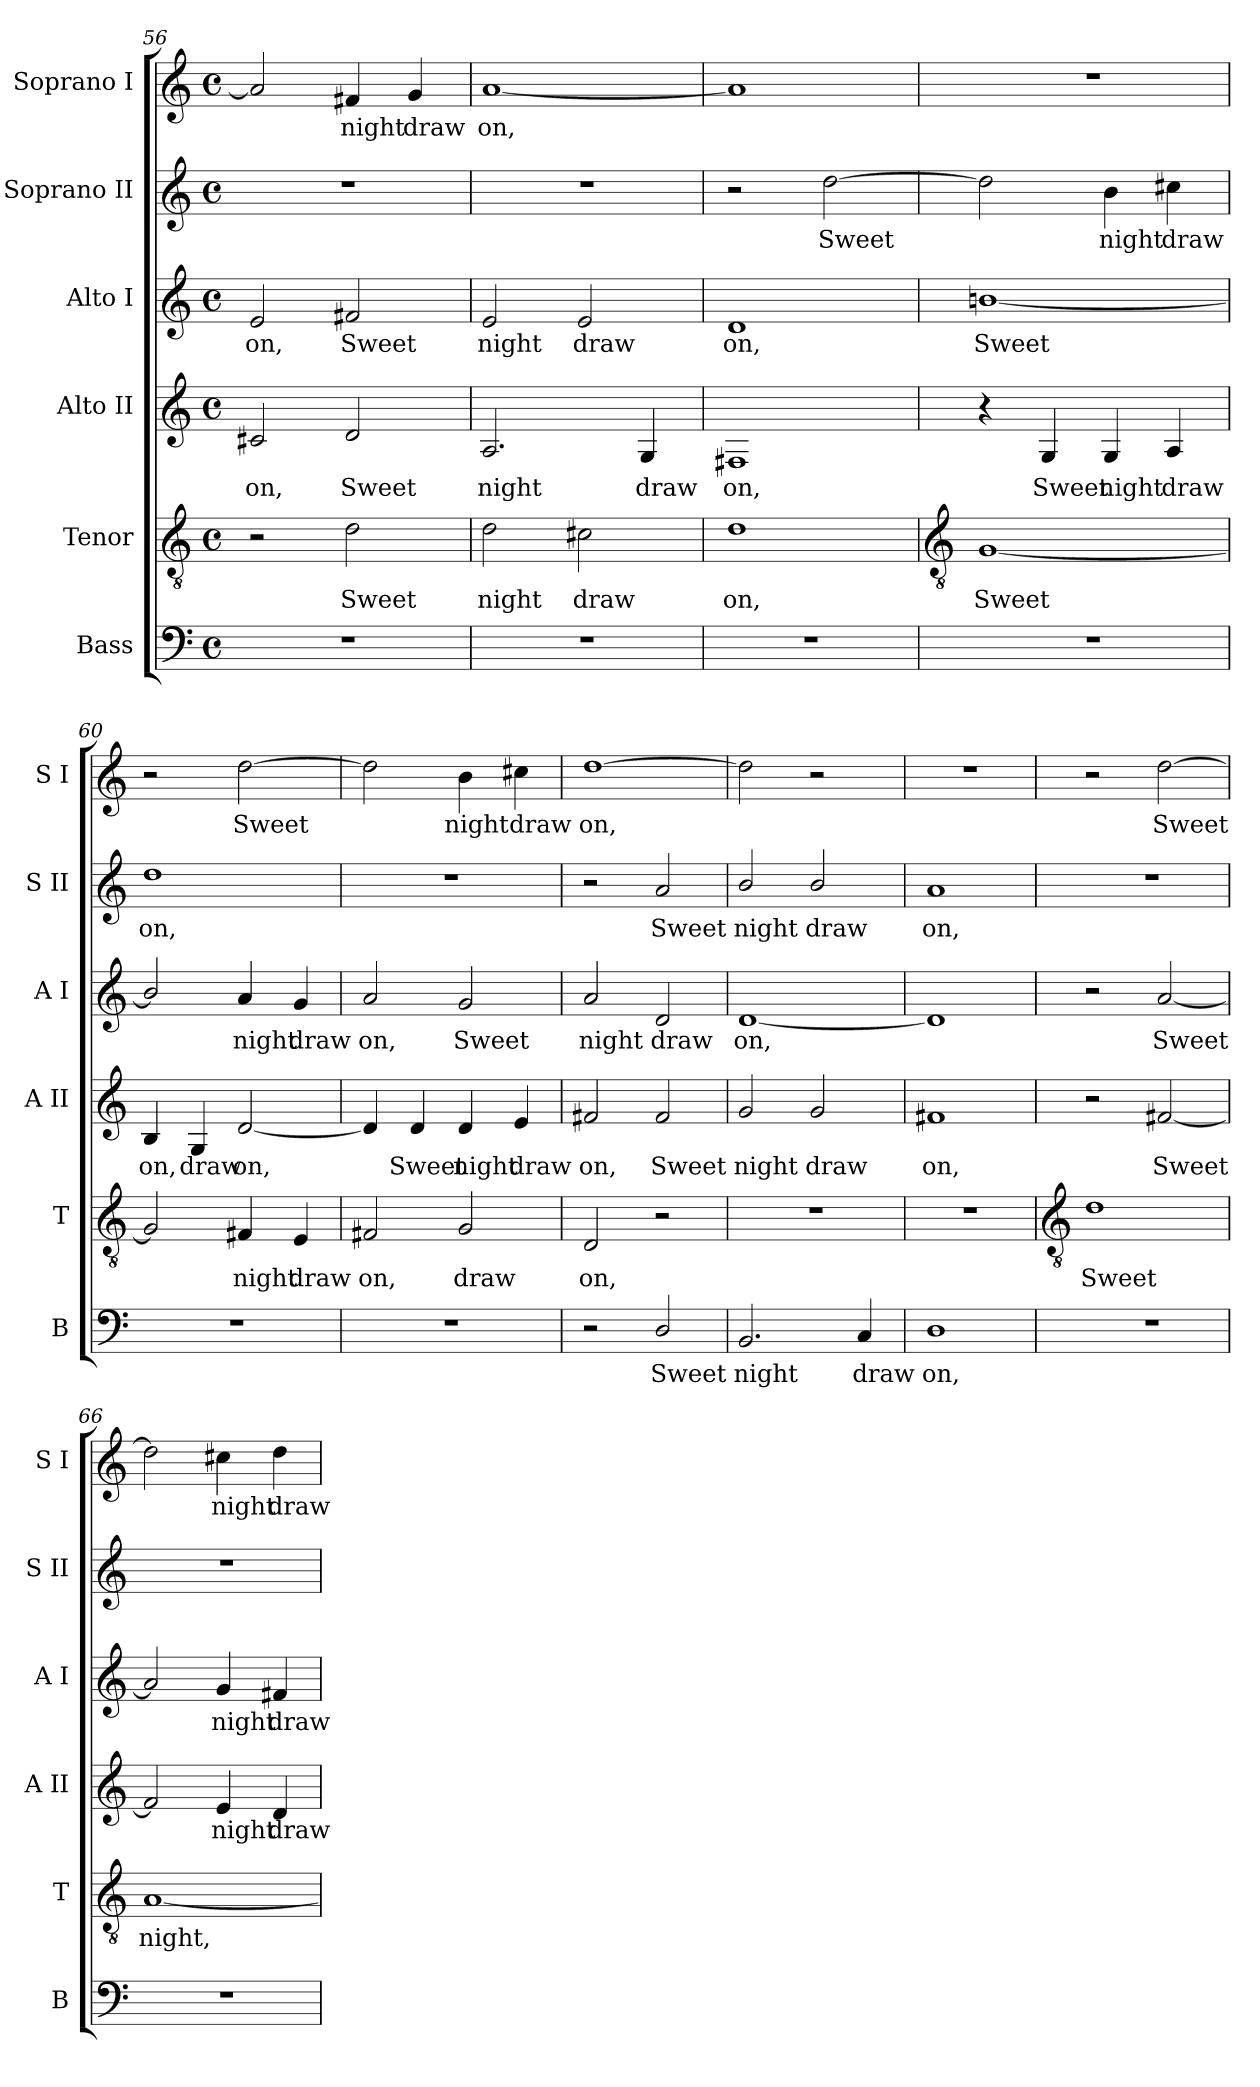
**kern	**text	**kern	**text	**kern	**text	**kern	**text	**kern	**text	**kern	**text
*part6	*part6	*part5	*part5	*part4	*part4	*part3	*part3	*part2	*part2	*part1	*part1
*staff6	*staff6	*staff5	*staff5	*staff4	*staff4	*staff3	*staff3	*staff2	*staff2	*staff1	*staff1
*I"Bass	*	*I"Tenor	*	*I"Alto II	*	*I"Alto I	*	*I"Soprano II	*	*I"Soprano I	*
*I'B	*	*I'T	*	*I'A II	*	*I'A I	*	*I'S II	*	*I'S I	*
*clefF4	*	*clefGv2	*	*clefG2	*	*clefG2	*	*clefG2	*	*clefG2	*
*k[]	*	*k[]	*	*k[]	*	*k[]	*	*k[]	*	*k[]	*
*C:	*	*C:	*	*C:	*	*C:	*	*C:	*	*C:	*
*M4/4	*	*M4/4	*	*M4/4	*	*M4/4	*	*M4/4	*	*M4/4	*
*met(c)	*	*met(c)	*	*met(c)	*	*met(c)	*	*met(c)	*	*met(c)	*
=56	=56	=56	=56	=56	=56	=56	=56	=56	=56	=56	=56
!	!	!	!	!	!LO:LY:b	!	!LO:LY:b	!	!	!	!
1r	.	2r	.	2c#X	on,	2e	on,	1r	.	2a]	.
!	!	!	!LO:LY:b	!	!LO:LY:b	!	!LO:LY:b	!	!	!	!LO:LY:b
.	.	2d	Sweet	2d	Sweet	2f#X	Sweet	.	.	4f#X	night
!	!	!	!	!	!	!	!	!	!	!	!LO:LY:b
.	.	.	.	.	.	.	.	.	.	4g	draw
=57	=57	=57	=57	=57	=57	=57	=57	=57	=57	=57	=57
!	!	!	!LO:LY:b	!	!LO:LY:b	!	!LO:LY:b	!	!	!	!LO:LY:b
1r	.	2d	night	2.A	night	2e	night	1r	.	[1a	on,
!	!	!	!LO:LY:b	!	!	!	!LO:LY:b	!	!	!	!
.	.	2c#X	draw	.	.	2e	draw	.	.	.	.
!	!	!	!	!	!LO:LY:b	!	!	!	!	!	!
.	.	.	.	4G	draw	.	.	.	.	.	.
=58	=58	=58	=58	=58	=58	=58	=58	=58	=58	=58	=58
!	!	!	!LO:LY:b	!	!LO:LY:b	!	!LO:LY:b	!	!	!	!
1r	.	1d	on,	1F#X	on,	1d	on,	2r	.	1a]	.
!	!	!	!	!	!	!	!	!	!LO:LY:b	!	!
.	.	.	.	.	.	.	.	[2dd	Sweet	.	.
!!LO:LB:g=z
=59	=59	=59	=59	=59	=59	=59	=59	=59	=59	=59	=59
*	*	*clefGv2	*	*	*	*	*	*	*	*	*
!	!	!	!LO:LY:b	!	!	!	!LO:LY:b	!	!	!	!
1r	.	[1G	Sweet	4r	.	[1bn/	Sweet	2dd]	.	1r	.
!	!	!	!	!	!LO:LY:b	!	!	!	!	!	!
.	.	.	.	4G	Sweet	.	.	.	.	.	.
!	!	!	!	!	!LO:LY:b	!	!	!	!LO:LY:b	!	!
.	.	.	.	4G	night	.	.	4b	night	.	.
!	!	!	!	!	!LO:LY:b	!	!	!	!LO:LY:b	!	!
.	.	.	.	4A	draw	.	.	4cc#X	draw	.	.
=60	=60	=60	=60	=60	=60	=60	=60	=60	=60	=60	=60
!	!	!	!	!	!LO:LY:b	!	!	!	!LO:LY:b	!	!
1r	.	2G]	.	4B	on,	2b/]	.	1dd	on,	2r	.
!	!	!	!	!	!LO:LY:b	!	!	!	!	!	!
.	.	.	.	4G	draw	.	.	.	.	.	.
!	!	!	!LO:LY:b	!	!LO:LY:b	!	!LO:LY:b	!	!	!	!LO:LY:b
.	.	4F#X	night	[2d	on,	4a	night	.	.	[2dd	Sweet
!	!	!	!LO:LY:b	!	!	!	!LO:LY:b	!	!	!	!
.	.	4E	draw	.	.	4g	draw	.	.	.	.
=61	=61	=61	=61	=61	=61	=61	=61	=61	=61	=61	=61
!	!	!	!LO:LY:b	!	!	!	!LO:LY:b	!	!	!	!
1r	.	2F#X	on,	4d]	.	2a	on,	1r	.	2dd]	.
!	!	!	!	!	!LO:LY:b	!	!	!	!	!	!
.	.	.	.	4d	Sweet	.	.	.	.	.	.
!	!	!	!LO:LY:b	!	!LO:LY:b	!	!LO:LY:b	!	!	!	!LO:LY:b
.	.	2G	draw	4d	night	2g	Sweet	.	.	4b	night
!	!	!	!	!	!LO:LY:b	!	!	!	!	!	!LO:LY:b
.	.	.	.	4e	draw	.	.	.	.	4cc#X	draw
=62	=62	=62	=62	=62	=62	=62	=62	=62	=62	=62	=62
!	!	!	!LO:LY:b	!	!LO:LY:b	!	!LO:LY:b	!	!	!	!LO:LY:b
2r	.	2D	on,	2f#X	on,	2a	night	2r	.	[1dd	on,
!	!LO:LY:b	!	!	!	!LO:LY:b	!	!LO:LY:b	!	!LO:LY:b	!	!
2D/	Sweet	2r	.	2f#	Sweet	2d	draw	2a	Sweet	.	.
=63	=63	=63	=63	=63	=63	=63	=63	=63	=63	=63	=63
!	!LO:LY:b	!	!	!	!LO:LY:b	!	!LO:LY:b	!	!LO:LY:b	!	!
2.BB	night	1r	.	2g	night	[1d	on,	2b/	night	2dd]	.
!	!	!	!	!	!LO:LY:b	!	!	!	!LO:LY:b	!	!
.	.	.	.	2g	draw	.	.	2b/	draw	2r	.
!	!LO:LY:b	!	!	!	!	!	!	!	!	!	!
4C	draw	.	.	.	.	.	.	.	.	.	.
=64	=64	=64	=64	=64	=64	=64	=64	=64	=64	=64	=64
!	!LO:LY:b	!	!	!	!LO:LY:b	!	!	!	!LO:LY:b	!	!
1D	on,	1r	.	1f#X	on,	1d]	.	1a	on,	1r	.
!!LO:LB:g=z
=65	=65	=65	=65	=65	=65	=65	=65	=65	=65	=65	=65
*	*	*clefGv2	*	*	*	*	*	*	*	*	*
!	!	!	!LO:LY:b	!	!	!	!	!	!	!	!
1r	.	1d	Sweet	2r	.	2r	.	1r	.	2r	.
!	!	!	!	!	!LO:LY:b	!	!LO:LY:b	!	!	!	!LO:LY:b
.	.	.	.	[2f#X	Sweet	[2a	Sweet	.	.	[2dd	Sweet
=66	=66	=66	=66	=66	=66	=66	=66	=66	=66	=66	=66
!	!	!	!LO:LY:b	!	!	!	!	!	!	!	!
1r	.	[1A	night,	2f#]	.	2a]	.	1r	.	2dd]	.
!	!	!	!	!	!LO:LY:b	!	!LO:LY:b	!	!	!	!LO:LY:b
.	.	.	.	4e	night	4g	night	.	.	4cc#X	night
!	!	!	!	!	!LO:LY:b	!	!LO:LY:b	!	!	!	!LO:LY:b
.	.	.	.	4d	draw	4f#X	draw	.	.	4dd	draw
=	=	=	=	=	=	=	=	=	=	=	=
*-	*-	*-	*-	*-	*-	*-	*-	*-	*-	*-	*-
